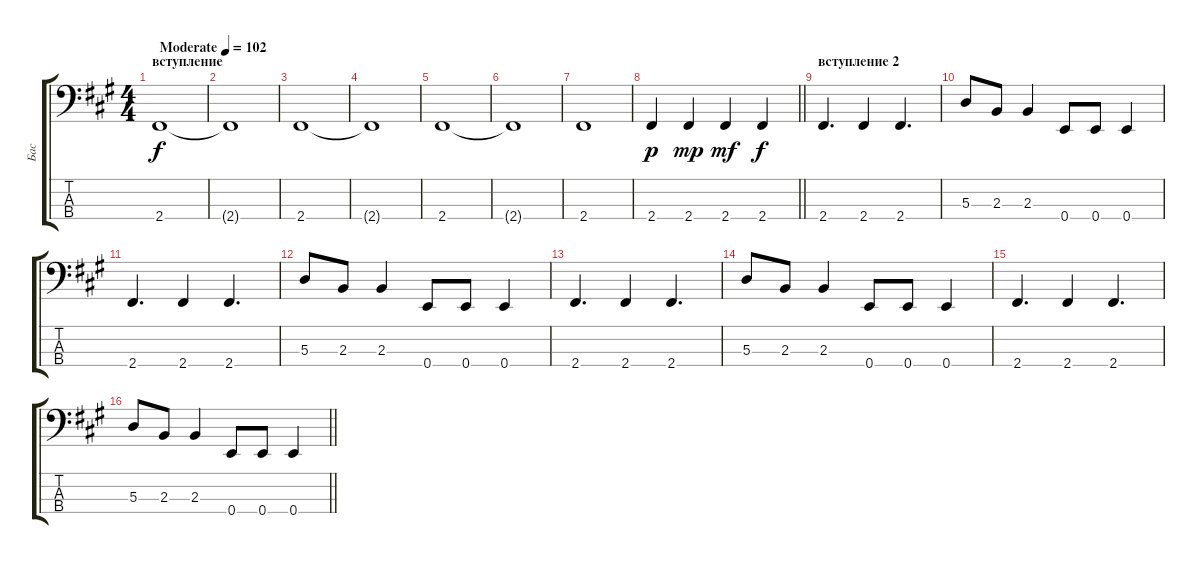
\track ("Бас" "Бас") {instrument electricbassfinger}
\staff {score tabs}
\tuning (G2 D2 A1 E1) {hide}
\ts (4 4)
\section ("" "вступление")
\tempo (102 "Moderate")
\clef f4
\ks f#minor
2.4.1{dy f instrument electricbassfinger} |
2.4{t}.1 |
2.4.1 |
2.4{t}.1 |
2.4.1 |
2.4{t}.1 |
2.4.1 |
\barLineRight lightlight
2.4.4{dy p} 2.4.4{dy mp} 2.4.4{dy mf} 2.4.4{dy f} |
\section ("" "вступление 2")
2.4.4{d} 2.4.4 2.4.4{d} |
5.3.8 2.3.8 2.3.4 0.4.8 0.4.8 0.4.4 |
2.4.4{d} 2.4.4 2.4.4{d} |
5.3.8 2.3.8 2.3.4 0.4.8 0.4.8 0.4.4 |
2.4.4{d} 2.4.4 2.4.4{d} |
5.3.8 2.3.8 2.3.4 0.4.8 0.4.8 0.4.4 |
2.4.4{d} 2.4.4 2.4.4{d} |
\barLineRight lightlight
5.3.8 2.3.8 2.3.4 0.4.8 0.4.8 0.4.4
